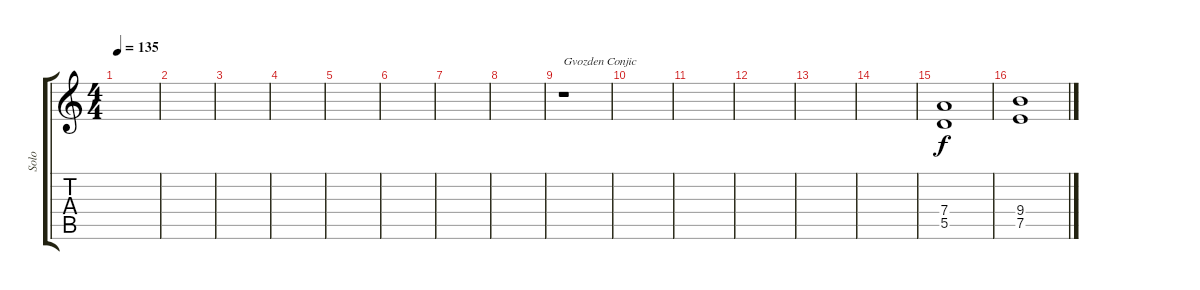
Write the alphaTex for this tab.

\track ("Solo" "Solo") {instrument distortionguitar}
\staff {score tabs}
\tuning (E4 B3 G3 D3 A2 E2) {hide}
\ts (4 4)
\tempo 135
\clef g2
\ks c
|
|
|
|
|
|
|
|
r.1{txt "Gvozden Conjic"} |
|
|
|
|
|
(7.4 5.5).1 |
(9.4 7.5).1
